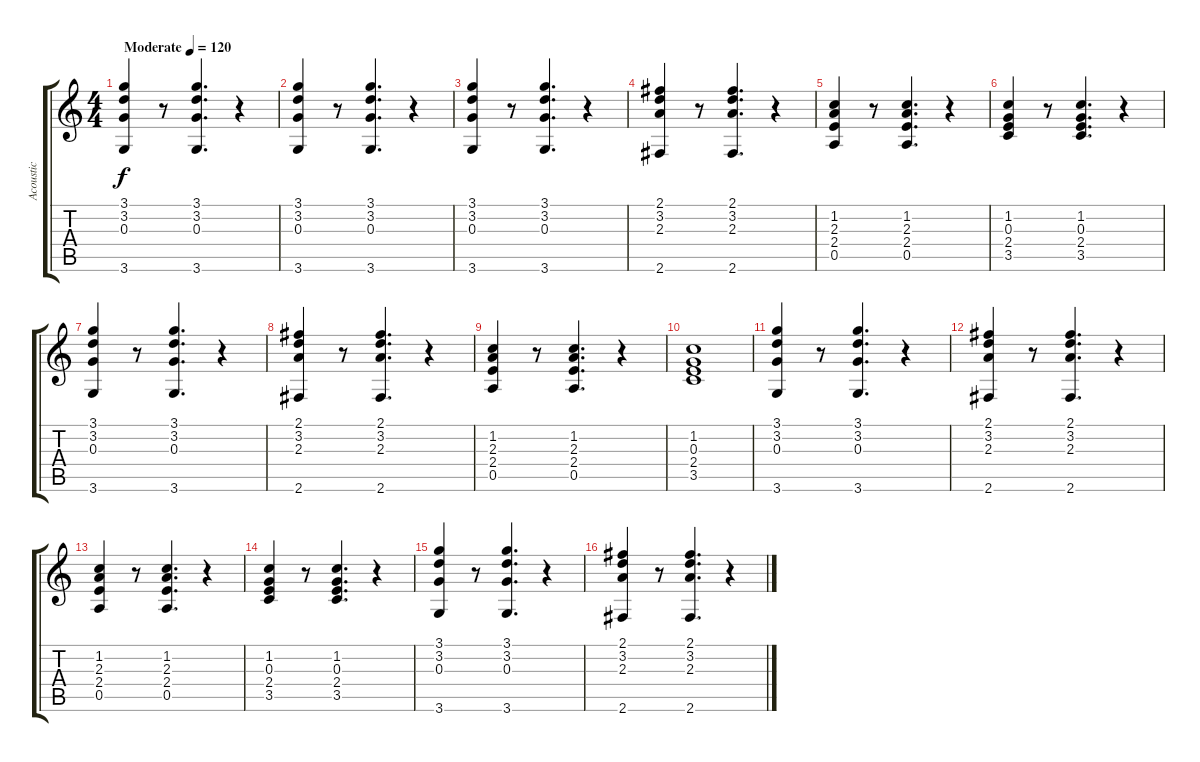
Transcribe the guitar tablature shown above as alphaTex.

\track ("Acoustic" "Acoustic") {instrument acousticguitarsteel}
\staff {score tabs}
\tuning (E4 B3 G3 D3 A2 E2) {hide}
\ts (4 4)
\tempo (120 "Moderate")
\clef g2
\ks c
(3.1 3.2 0.3 3.6).4{dy f instrument acousticguitarsteel} r.8 (3.1 3.2 0.3 3.6).4{d} r.4 |
(3.1 3.2 0.3 3.6).4 r.8 (3.1 3.2 0.3 3.6).4{d} r.4 |
(3.1 3.2 0.3 3.6).4 r.8 (3.1 3.2 0.3 3.6).4{d} r.4 |
(2.1 3.2 2.3 2.6).4 r.8 (2.1 3.2 2.3 2.6).4{d} r.4 |
(1.2 2.3 2.4 0.5).4 r.8 (1.2 2.3 2.4 0.5).4{d} r.4 |
(1.2 0.3 2.4 3.5).4 r.8 (1.2 0.3 2.4 3.5).4{d} r.4 |
(3.1 3.2 0.3 3.6).4 r.8 (3.1 3.2 0.3 3.6).4{d} r.4 |
(2.1 3.2 2.3 2.6).4 r.8 (2.1 3.2 2.3 2.6).4{d} r.4 |
(1.2 2.3 2.4 0.5).4 r.8 (1.2 2.3 2.4 0.5).4{d} r.4 |
(1.2 0.3 2.4 3.5).1 |
(3.1 3.2 0.3 3.6).4 r.8 (3.1 3.2 0.3 3.6).4{d} r.4 |
(2.1 3.2 2.3 2.6).4 r.8 (2.1 3.2 2.3 2.6).4{d} r.4 |
(1.2 2.3 2.4 0.5).4 r.8 (1.2 2.3 2.4 0.5).4{d} r.4 |
(1.2 0.3 2.4 3.5).4 r.8 (1.2 0.3 2.4 3.5).4{d} r.4 |
(3.1 3.2 0.3 3.6).4 r.8 (3.1 3.2 0.3 3.6).4{d} r.4 |
(2.1 3.2 2.3 2.6).4 r.8 (2.1 3.2 2.3 2.6).4{d} r.4
